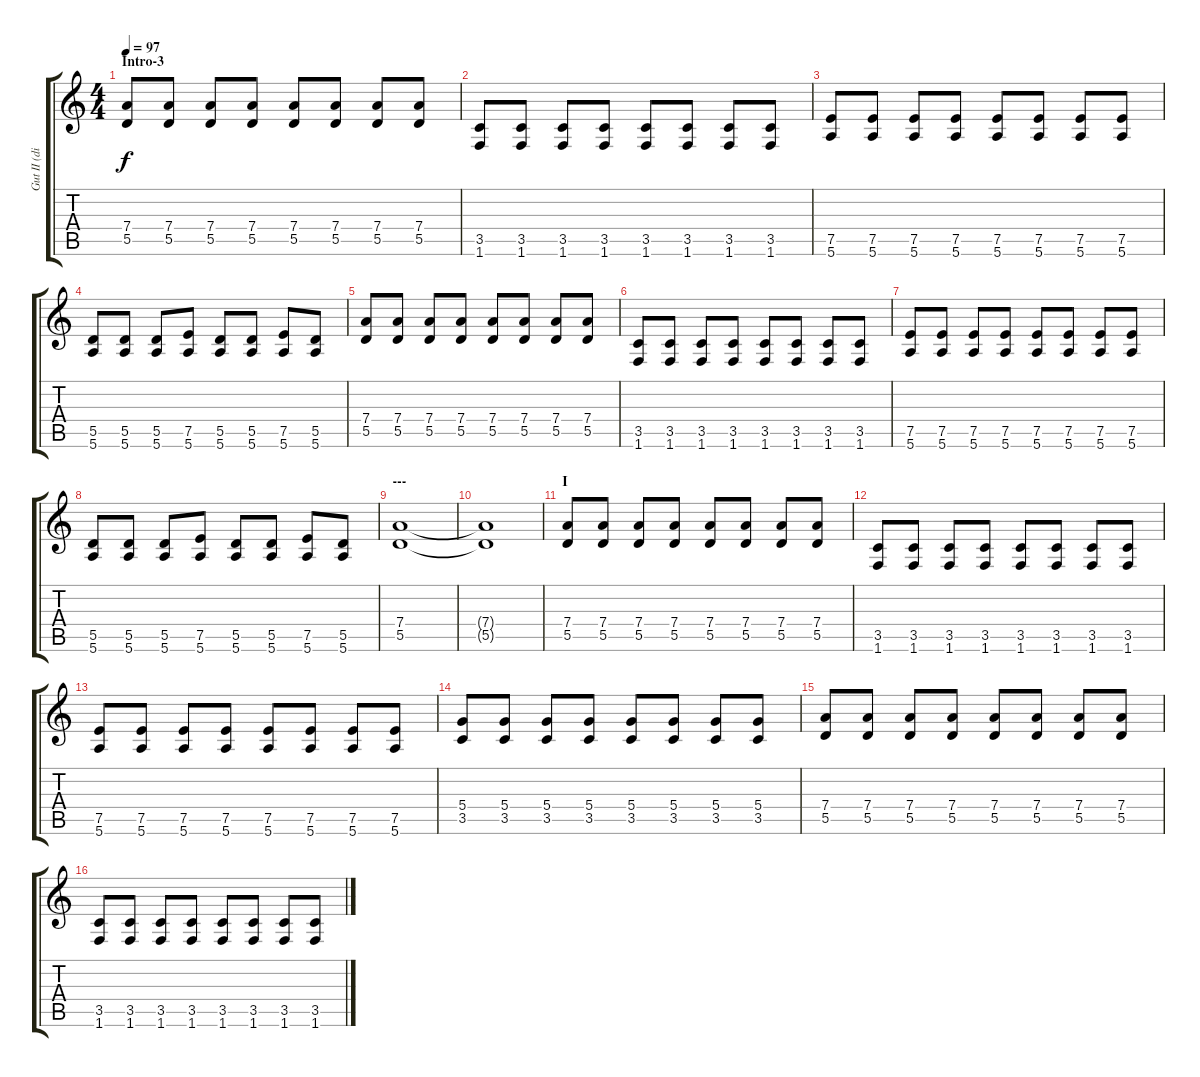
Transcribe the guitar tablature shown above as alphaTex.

\track ("Gut II (dist)" "Gut II (di") {instrument distortionguitar}
\staff {score tabs}
\tuning (E4 B3 G3 D3 A2 E2) {hide}
\ts (4 4)
\section ("" "Intro-3")
\tempo 97
\clef g2
\ks c
(7.4 5.5).8{dy f} (7.4 5.5).8 (7.4 5.5).8 (7.4 5.5).8 (7.4 5.5).8 (7.4 5.5).8 (7.4 5.5).8 (7.4 5.5).8 |
(3.5 1.6).8 (3.5 1.6).8 (3.5 1.6).8 (3.5 1.6).8 (3.5 1.6).8 (3.5 1.6).8 (3.5 1.6).8 (3.5 1.6).8 |
(7.5 5.6).8 (7.5 5.6).8 (7.5 5.6).8 (7.5 5.6).8 (7.5 5.6).8 (7.5 5.6).8 (7.5 5.6).8 (7.5 5.6).8 |
(5.5 5.6).8 (5.5 5.6).8 (5.5 5.6).8 (7.5 5.6).8 (5.5 5.6).8 (5.5 5.6).8 (7.5 5.6).8 (5.5 5.6).8 |
(7.4 5.5).8 (7.4 5.5).8 (7.4 5.5).8 (7.4 5.5).8 (7.4 5.5).8 (7.4 5.5).8 (7.4 5.5).8 (7.4 5.5).8 |
(3.5 1.6).8 (3.5 1.6).8 (3.5 1.6).8 (3.5 1.6).8 (3.5 1.6).8 (3.5 1.6).8 (3.5 1.6).8 (3.5 1.6).8 |
(7.5 5.6).8 (7.5 5.6).8 (7.5 5.6).8 (7.5 5.6).8 (7.5 5.6).8 (7.5 5.6).8 (7.5 5.6).8 (7.5 5.6).8 |
(5.5 5.6).8 (5.5 5.6).8 (5.5 5.6).8 (7.5 5.6).8 (5.5 5.6).8 (5.5 5.6).8 (7.5 5.6).8 (5.5 5.6).8 |
\section ("" "---")
(7.4 5.5).1 |
(7.4{t} 5.5{t}).1 |
\section ("" "I")
(7.4 5.5).8 (7.4 5.5).8 (7.4 5.5).8 (7.4 5.5).8 (7.4 5.5).8 (7.4 5.5).8 (7.4 5.5).8 (7.4 5.5).8 |
(3.5 1.6).8 (3.5 1.6).8 (3.5 1.6).8 (3.5 1.6).8 (3.5 1.6).8 (3.5 1.6).8 (3.5 1.6).8 (3.5 1.6).8 |
(7.5 5.6).8 (7.5 5.6).8 (7.5 5.6).8 (7.5 5.6).8 (7.5 5.6).8 (7.5 5.6).8 (7.5 5.6).8 (7.5 5.6).8 |
(5.4 3.5).8 (5.4 3.5).8 (5.4 3.5).8 (5.4 3.5).8 (5.4 3.5).8 (5.4 3.5).8 (5.4 3.5).8 (5.4 3.5).8 |
(7.4 5.5).8 (7.4 5.5).8 (7.4 5.5).8 (7.4 5.5).8 (7.4 5.5).8 (7.4 5.5).8 (7.4 5.5).8 (7.4 5.5).8 |
(3.5 1.6).8 (3.5 1.6).8 (3.5 1.6).8 (3.5 1.6).8 (3.5 1.6).8 (3.5 1.6).8 (3.5 1.6).8 (3.5 1.6).8
